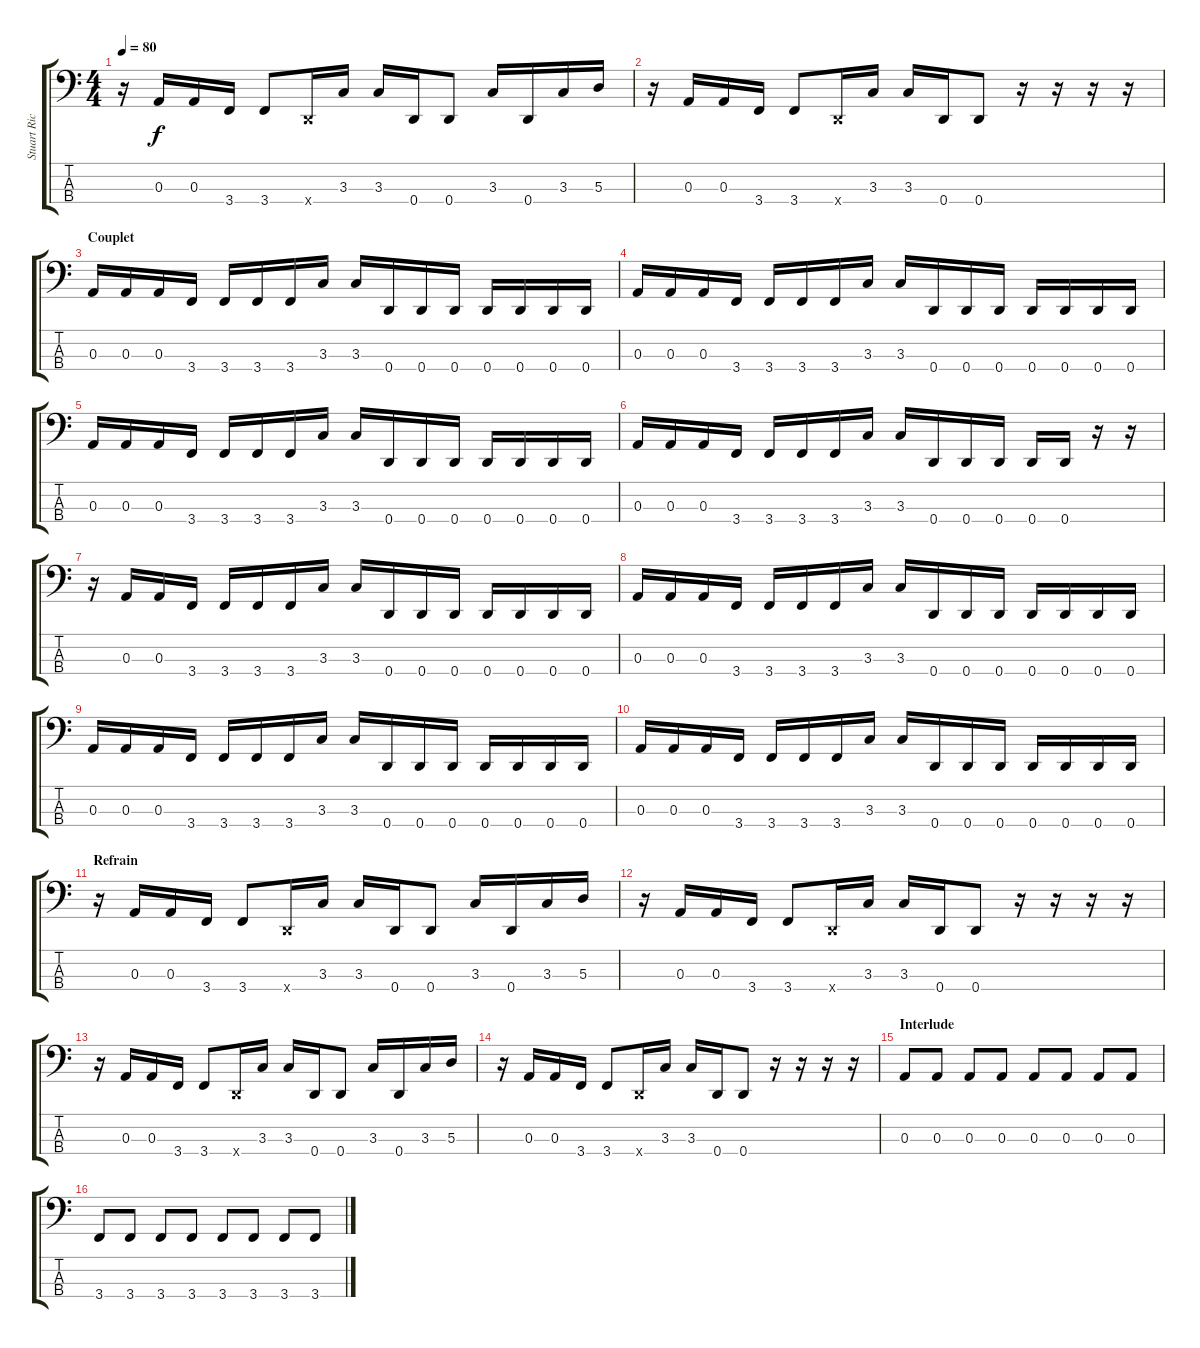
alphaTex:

\track ("Stuart Richardson" "Stuart Ric") {instrument electricbassfinger}
\staff {score tabs}
\tuning (G2 D2 A1 D1) {hide}
\ts (4 4)
\tempo 80
\clef f4
\ks c
r.16{dy f} 0.3.16 0.3.16 3.4.16 3.4.8 0.4{x}.16 3.3.16 3.3.16 0.4.16 0.4.8 3.3.16 0.4.16 3.3.16 5.3.16 |
r.16 0.3.16 0.3.16 3.4.16 3.4.8 0.4{x}.16 3.3.16 3.3.16 0.4.16 0.4.8 r.16 r.16 r.16 r.16 |
\section ("" "Couplet")
0.3.16 0.3.16 0.3.16 3.4.16 3.4.16 3.4.16 3.4.16 3.3.16 3.3.16 0.4.16 0.4.16 0.4.16 0.4.16 0.4.16 0.4.16 0.4.16 |
0.3.16 0.3.16 0.3.16 3.4.16 3.4.16 3.4.16 3.4.16 3.3.16 3.3.16 0.4.16 0.4.16 0.4.16 0.4.16 0.4.16 0.4.16 0.4.16 |
0.3.16 0.3.16 0.3.16 3.4.16 3.4.16 3.4.16 3.4.16 3.3.16 3.3.16 0.4.16 0.4.16 0.4.16 0.4.16 0.4.16 0.4.16 0.4.16 |
0.3.16 0.3.16 0.3.16 3.4.16 3.4.16 3.4.16 3.4.16 3.3.16 3.3.16 0.4.16 0.4.16 0.4.16 0.4.16 0.4.16 r.16 r.16 |
r.16 0.3.16 0.3.16 3.4.16 3.4.16 3.4.16 3.4.16 3.3.16 3.3.16 0.4.16 0.4.16 0.4.16 0.4.16 0.4.16 0.4.16 0.4.16 |
0.3.16 0.3.16 0.3.16 3.4.16 3.4.16 3.4.16 3.4.16 3.3.16 3.3.16 0.4.16 0.4.16 0.4.16 0.4.16 0.4.16 0.4.16 0.4.16 |
0.3.16 0.3.16 0.3.16 3.4.16 3.4.16 3.4.16 3.4.16 3.3.16 3.3.16 0.4.16 0.4.16 0.4.16 0.4.16 0.4.16 0.4.16 0.4.16 |
0.3.16 0.3.16 0.3.16 3.4.16 3.4.16 3.4.16 3.4.16 3.3.16 3.3.16 0.4.16 0.4.16 0.4.16 0.4.16 0.4.16 0.4.16 0.4.16 |
\section ("" "Refrain")
r.16 0.3.16 0.3.16 3.4.16 3.4.8 0.4{x}.16 3.3.16 3.3.16 0.4.16 0.4.8 3.3.16 0.4.16 3.3.16 5.3.16 |
r.16 0.3.16 0.3.16 3.4.16 3.4.8 0.4{x}.16 3.3.16 3.3.16 0.4.16 0.4.8 r.16 r.16 r.16 r.16 |
r.16 0.3.16 0.3.16 3.4.16 3.4.8 0.4{x}.16 3.3.16 3.3.16 0.4.16 0.4.8 3.3.16 0.4.16 3.3.16 5.3.16 |
r.16 0.3.16 0.3.16 3.4.16 3.4.8 0.4{x}.16 3.3.16 3.3.16 0.4.16 0.4.8 r.16 r.16 r.16 r.16 |
\section ("" "Interlude")
0.3.8 0.3.8 0.3.8 0.3.8 0.3.8 0.3.8 0.3.8 0.3.8 |
3.4.8 3.4.8 3.4.8 3.4.8 3.4.8 3.4.8 3.4.8 3.4.8
